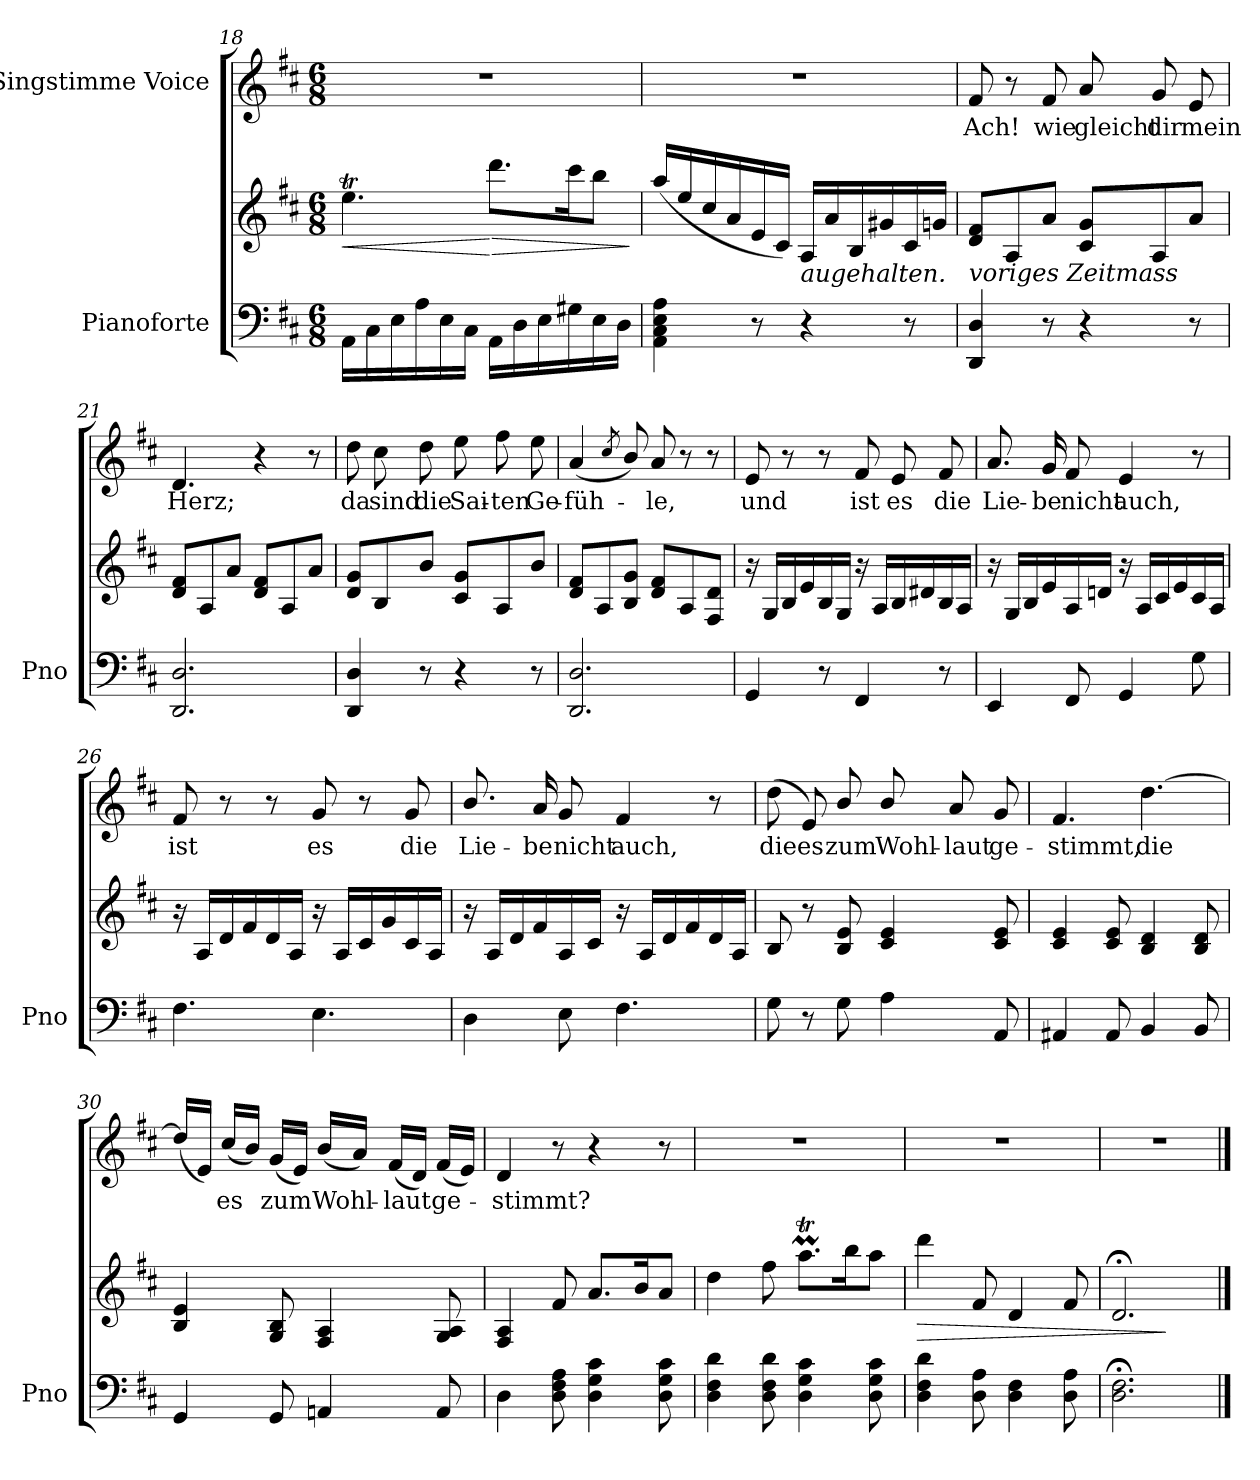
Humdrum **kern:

**kern	**kern	**dynam	**kern	**text
*part2	*part2	*part2	*part1	*part1
*staff3	*staff2	*staff2/3	*staff1	*staff1
*I"Pianoforte	*	*	*I"Singstimme Voice	*
*I'Pno	*	*	*	*
*clefF4	*clefG2	*	*clefG2	*
*k[f#c#]	*k[f#c#]	*	*k[f#c#]	*
*M6/8	*M6/8	*	*M6/8	*
=18	=18	=18	=18	=18
!	!	!LO:HP:b	!	!
16AA\LL	4.eeT\	<	2.r	.
16C#\	.	.	.	.
16E\	.	.	.	.
16A\	.	.	.	.
16E\	.	.	.	.
16C#\JJ	.	.	.	.
!	!	!LO:HP:n=1:b	!	!
16AA\LL	8.ddd\L	[ >	.	.
16D\	.	.	.	.
16E\	.	.	.	.
16G#X\	16ccc#\K	.	.	.
16E\	8bb\J	.	.	.
16D\JJ	.	.	.	.
.	.	]	.	.
=19	=19	=19	=19	=19
4AA\ 4C#\ 4E\ 4A\	(16aa/LL	.	2.r	.
.	16ee/	.	.	.
.	16cc#/	.	.	.
.	16a/	.	.	.
8r	16e/	.	.	.
.	16c#/JJ)	.	.	.
!	!LO:TX:b:i:t=augehalten.	!	!	!
4r	16A/LL	.	.	.
.	16a/	.	.	.
.	16B/	.	.	.
.	16g#X/	.	.	.
8r	16c#/	.	.	.
.	16gn/JJ	.	.	.
=20	=20	=20	=20	=20
!	!LO:TX:b:i:t=voriges Zeitmass	!	!	!
4DD/ 4D/	8d/ 8f#/L	.	8f#/	Ach!
.	8A/	.	8r	.
8r	8a/J	.	8f#/	wie
4r	8c#/ 8g/L	.	8a/	gleicht
.	8A/	.	8g/	dir
8r	8a/J	.	8e/	mein
=21	=21	=21	=21	=21
2.DD/ 2.D/	8d/ 8f#/L	.	4.d/	Herz;
.	8A/	.	.	.
.	8a/J	.	.	.
.	8d/ 8f#/L	.	4r	.
.	8A/	.	.	.
.	8a/J	.	8r	.
=22	=22	=22	=22	=22
4DD/ 4D/	8d/ 8g/L	.	8dd\	da
.	8B/	.	8cc#\	sind
8r	8b/J	.	8dd\	die
4r	8c#/ 8g/L	.	8ee\	Sai-
.	8A/	.	8ff#\	-ten
8r	8b/J	.	8ee\	Ge-
=23	=23	=23	=23	=23
2.DD/ 2.D/	8d/ 8f#/L	.	(4a/	-füh-
.	8A/	.	.	.
.	.	.	8qcc#/	.
.	8B/ 8g/J	.	8b/)	.
.	8d/ 8f#/L	.	8a/	-le,
.	8A/	.	8r	.
.	8F#/ 8d/J	.	8r	.
=24	=24	=24	=24	=24
4GG/	16r	.	8e/	und
.	16G/LL	.	.	.
.	16B/	.	8r	.
.	16e/	.	.	.
8r	16B/	.	8r	.
.	16G/JJ	.	.	.
4FF#/	16r	.	8f#/	ist
.	16A/LL	.	.	.
.	16B/	.	8e/	es
.	16d#X/	.	.	.
8r	16B/	.	8f#/	die
.	16A/JJ	.	.	.
=25	=25	=25	=25	=25
4EE/	16r	.	8.a/	Lie-
.	16G/LL	.	.	.
.	16B/	.	.	.
.	16e/	.	16g/	-be
8FF#/	16A/	.	8f#/	nicht
.	16dn/JJ	.	.	.
4GG/	16r	.	4e/	auch,
.	16A/LL	.	.	.
.	16c#/	.	.	.
.	16e/	.	.	.
8G\	16c#/	.	8r	.
.	16A/JJ	.	.	.
=26	=26	=26	=26	=26
4.F#\	16r	.	8f#/	ist
.	16A/LL	.	.	.
.	16d/	.	8r	.
.	16f#/	.	.	.
.	16d/	.	8r	.
.	16A/JJ	.	.	.
4.E\	16r	.	8g/	es
.	16A/LL	.	.	.
.	16c#/	.	8r	.
.	16g/	.	.	.
.	16c#/	.	8g/	die
.	16A/JJ	.	.	.
=27	=27	=27	=27	=27
4D\	16r	.	8.b/	Lie-
.	16A/LL	.	.	.
.	16d/	.	.	.
.	16f#/	.	16a/	-be
8E\	16A/	.	8g/	nicht
.	16c#/JJ	.	.	.
4.F#\	16r	.	4f#/	auch,
.	16A/LL	.	.	.
.	16d/	.	.	.
.	16f#/	.	.	.
.	16d/	.	8r	.
.	16A/JJ	.	.	.
=28	=28	=28	=28	=28
8G\	8B/	.	(8dd\	die
8r	8r	.	8e/)	es
8G\	8B/ 8e/	.	8b/	zum
4A\	4c#/ 4e/	.	8b/	Wohl-
.	.	.	8a/	-laut
8AA/	8c#/ 8e/	.	8g/	ge-
=29	=29	=29	=29	=29
4AA#X/	4c#/ 4e/	.	4.f#/	-stimmt,
8AA#/	8c#/ 8e/	.	.	.
4BB/	4B/ 4d/	.	[4.dd\	die
8BB/	8B/ 8d/	.	.	.
=30	=30	=30	=30	=30
4GG/	4B/ 4e/	.	(16dd/LL]	.
.	.	.	16e/JJ)	.
.	.	.	(16cc#/LL	es
.	.	.	16b/JJ)	.
8GG/	8G/ 8B/	.	(16g/LL	zum
.	.	.	16e/JJ)	.
4AAn/	4F#/ 4A/	.	(16b/LL	Wohl-
.	.	.	16a/JJ)	.
.	.	.	(16f#/LL	-laut
.	.	.	16d/JJ)	.
8AA/	8G/ 8A/	.	(16f#/LL	ge-
.	.	.	16e/JJ)	.
=31	=31	=31	=31	=31
4D\	4F#/ 4A/	.	4d/	-stimmt?
8D\ 8F#\ 8A\	8f#/	.	8r	.
4D\ 4G\ 4c#\	8.a/L	.	4r	.
.	16b/K	.	.	.
8D\ 8G\ 8c#\	8a/J	.	8r	.
=32	=32	=32	=32	=32
4D\ 4F#\ 4d\	4dd\	.	2.r	.
8D\ 8F#\ 8d\	8ff#\	.	.	.
4D\ 4G\ 4c#\	8.aaTM\L	.	.	.
.	16bb\K	.	.	.
8D\ 8G\ 8c#\	8aa\J	.	.	.
=33	=33	=33	=33	=33
!	!	!LO:HP:b	!	!
4D\ 4F#\ 4d\	4ddd\	>	2.r	.
8D\ 8A\	8f#/	.	.	.
4D\ 4F#\	4d/	.	.	.
8D\ 8A\	8f#/	.	.	.
=34	=34	=34	=34	=34
2.D\;< 2.F#\;<	2.d;</	.	2.r	.
.	.	]	.	.
==	==	==	==	==
*-	*-	*-	*-	*-
